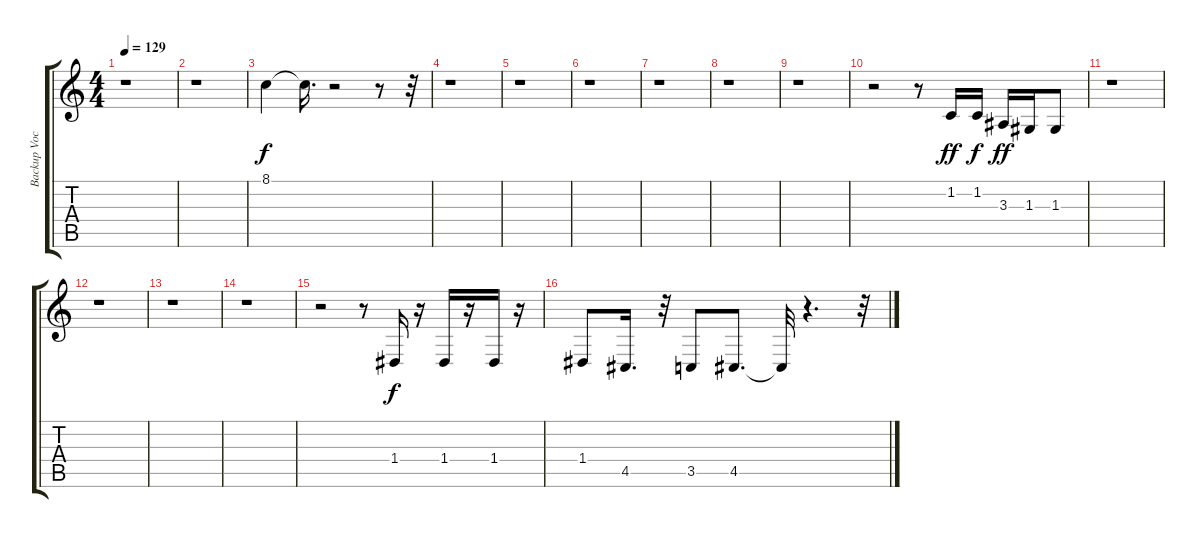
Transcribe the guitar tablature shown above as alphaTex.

\track ("Backup Voc" "Backup Voc") {instrument voiceoohs}
\staff {score tabs}
\tuning (E4 B3 G3 D3 A2 E2) {hide}
\ts (4 4)
\tempo 129
\clef g2
\ks c
r.1{dy f} |
r.1 |
8.1.4 8.1{t}.16{d} r.2 r.8 r.32 |
r.1 |
r.1 |
r.1 |
r.1 |
r.1 |
r.1 |
r.2 r.8 1.2.16{dy ff} 1.2.16{dy f} 3.3.16{dy ff} 1.3.16 1.3.8 |
r.1 |
r.1 |
r.1 |
r.1 |
r.2 r.8 1.4.16{dy f} r.16 1.4.16 r.16 1.4.16 r.16 |
1.4.8 4.5.16{d} r.32 3.5.8 4.5.8{d} 4.5{t}.32 r.4{d} r.32
